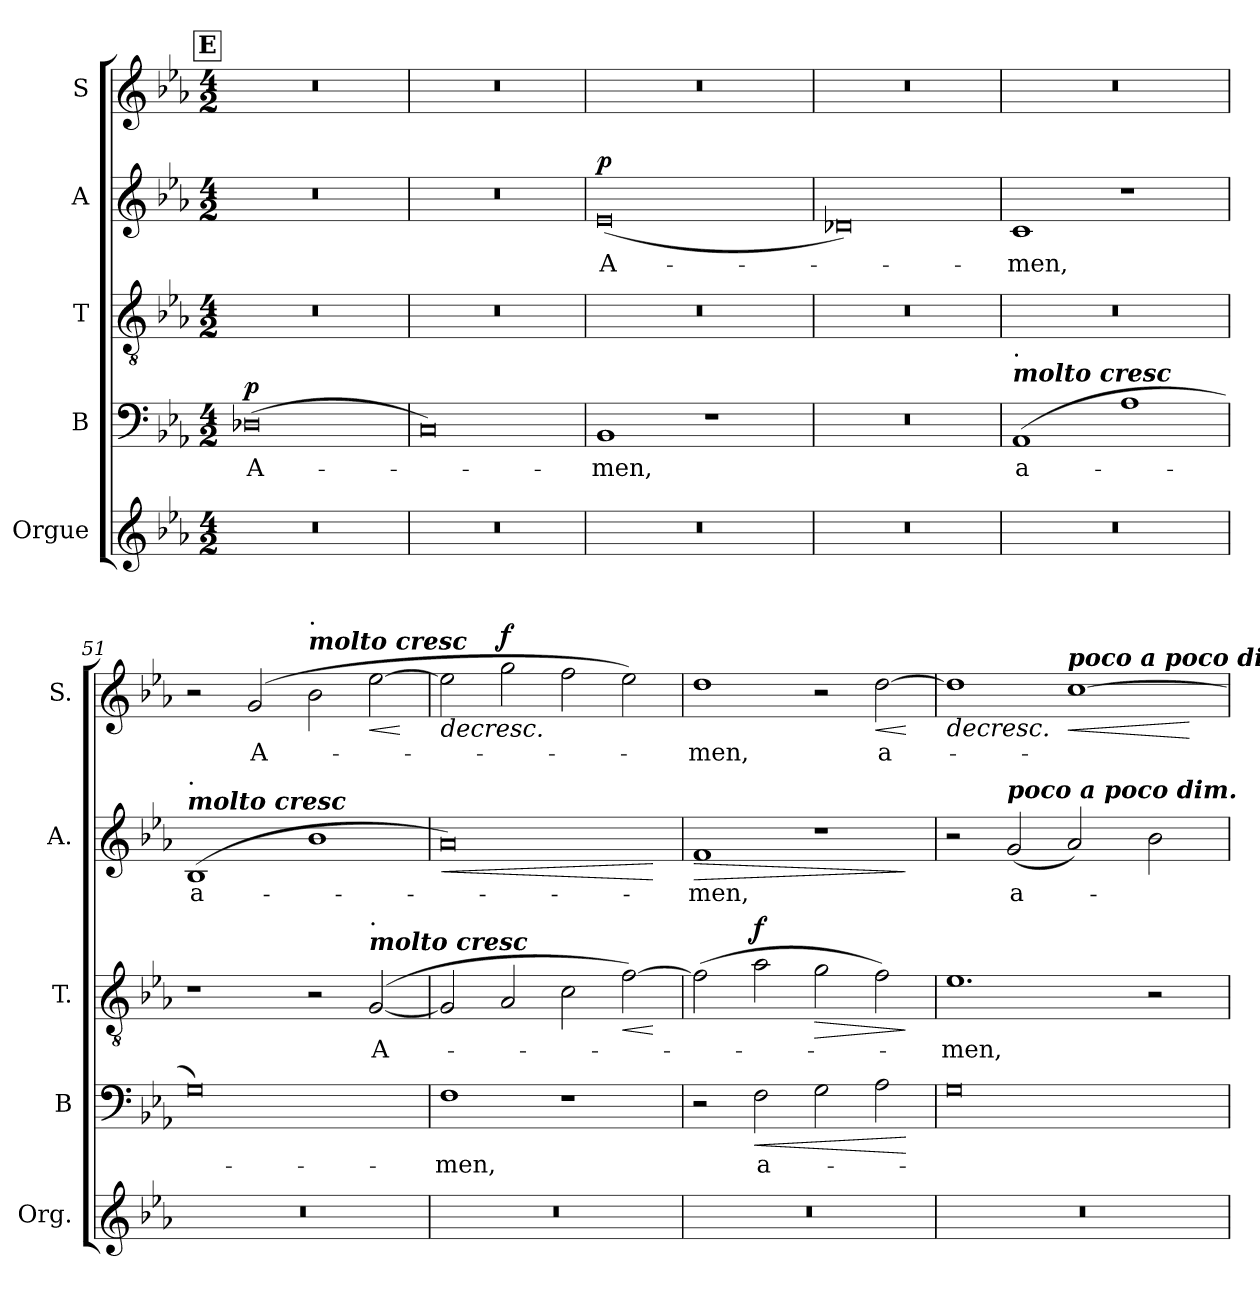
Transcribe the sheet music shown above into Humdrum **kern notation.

**kern	**kern	**text	**dynam	**kern	**text	**dynam	**kern	**text	**dynam	**kern	**text	**dynam
*part5	*part4	*part4	*part4	*part3	*part3	*part3	*part2	*part2	*part2	*part1	*part1	*part1
*staff5	*staff4	*staff4	*staff4	*staff3	*staff3	*staff3	*staff2	*staff2	*staff2	*staff1	*staff1	*staff1
*I"Orgue	*I"B	*	*	*I"T	*	*	*I"A	*	*	*I"S	*	*
*I'Org.	*I'B	*	*	*I'T.	*	*	*I'A.	*	*	*I'S.	*	*
*clefG2	*clefF4	*	*	*clefGv2	*	*	*clefG2	*	*	*clefG2	*	*
*k[b-e-a-]	*k[b-e-a-]	*	*	*k[b-e-a-]	*	*	*k[b-e-a-]	*	*	*k[b-e-a-]	*	*
*M4/2	*M4/2	*	*	*M4/2	*	*	*M4/2	*	*	*M4/2	*	*
!!LO:REH:place=s1:a:B:fs=18:t=E
=46	=46	=46	=46	=46	=46	=46	=46	=46	=46	=46	=46	=46
!	!	!LO:LY:b	!LO:DY:a	!	!	!	!	!	!	!	!	!
0r	(>0D-X	A-	p	0r	.	.	0r	.	.	0r	.	.
=47	=47	=47	=47	=47	=47	=47	=47	=47	=47	=47	=47	=47
0r	0C)	.	.	0r	.	.	0r	.	.	0r	.	.
=48	=48	=48	=48	=48	=48	=48	=48	=48	=48	=48	=48	=48
!	!	!LO:LY:b	!	!	!	!	!	!LO:LY:b	!LO:DY:a	!	!	!
0r	1BB-	-men,	.	0r	.	.	(<0e-	A-	p	0r	.	.
.	1r	.	.	.	.	.	.	.	.	.	.	.
!!LO:LB:g=z
=49	=49	=49	=49	=49	=49	=49	=49	=49	=49	=49	=49	=49
0r	0r	.	.	0r	.	.	0d-X)	.	.	0r	.	.
=50	=50	=50	=50	=50	=50	=50	=50	=50	=50	=50	=50	=50
!	!LO:TX:a:Bi:t=molto cresc	!	!	!	!	!	!	!	!	!	!	!
!	!LO:TX:a:t=.	!	!	!	!	!	!	!	!	!	!	!
!	!	!LO:LY:b	!	!	!	!	!	!LO:LY:b	!	!	!	!
0r	(>1AA-	a-	.	0r	.	.	1c	-men,	.	0r	.	.
.	1A-	.	.	.	.	.	1r	.	.	.	.	.
=51	=51	=51	=51	=51	=51	=51	=51	=51	=51	=51	=51	=51
!	!	!	!	!	!	!	!LO:TX:a:Bi:t=molto cresc	!	!	!	!	!
!	!	!	!	!	!	!	!LO:TX:a:t=.	!	!	!	!	!
!	!	!	!	!	!	!	!	!LO:LY:b	!	!	!	!
0r	0G)	.	.	1r	.	.	(>1B-	a-	.	2r	.	.
!	!	!	!	!	!	!	!	!	!	!	!LO:LY:b	!
.	.	.	.	.	.	.	.	.	.	(>2g/	A-	.
!	!	!	!	!	!	!	!	!	!	!LO:TX:a:Bi:t=molto cresc	!	!
!	!	!	!	!	!	!	!	!	!	!LO:TX:a:t=.	!	!
.	.	.	.	2r	.	.	1b-	.	.	2b-\	.	.
!	!	!	!	!LO:TX:a:Bi:t=molto cresc	!	!	!	!	!	!	!	!
!	!	!	!	!LO:TX:a:t=.	!	!	!	!	!	!	!	!
!	!	!	!	!	!LO:LY:b	!	!	!	!	!	!	!LO:HP:b
.	.	.	.	(>[2G/	A-	.	.	.	.	[2ee-\	.	<
.	.	.	.	.	.	.	.	.	.	.	.	[
=52	=52	=52	=52	=52	=52	=52	=52	=52	=52	=52	=52	=52
!	!	!LO:LY:b	!	!	!	!	!	!	!LO:HP:b	!	!	!LO:HP:b
0r	1F	-men,	.	2G/]	.	.	0a-)	.	<	2ee-\]	.	>
!	!	!	!	!	!	!	!	!	!	!	!	!LO:DY:a
.	.	.	.	2A-/	.	.	.	.	.	2gg\	.	f
.	1r	.	.	2c\	.	.	.	.	.	2ff\	.	.
!	!	!	!	!	!	!LO:HP:b	!	!	!	!	!	!
.	.	.	.	[2f\)	.	<	.	.	.	2ee-\)	.	.
.	.	.	.	.	.	[	.	.	[	.	.	]
!!LO:PB:g=z
=53	=53	=53	=53	=53	=53	=53	=53	=53	=53	=53	=53	=53
!	!	!	!	!	!	!	!	!LO:LY:b	!LO:HP:b	!	!LO:LY:b	!
0r	2r	.	.	(>2f\]	.	.	1f	-men,	>	1dd	-men,	.
!	!	!LO:LY:b	!LO:HP:b	!	!	!LO:DY:a	!	!	!	!	!	!
.	2F\	a-	<	2a-\	.	f	.	.	.	.	.	.
!	!	!	!	!	!	!LO:HP:b	!	!	!	!	!	!
.	2G\	.	.	2g\	.	>	1r	.	.	2r	.	.
!	!	!	!	!	!	!	!	!	!	!	!LO:LY:b	!LO:HP:b
.	2A-\	.	.	2f\)	.	.	.	.	.	[2dd\	a-	<
.	.	.	[	.	.	]	.	.	]	.	.	[
=54	=54	=54	=54	=54	=54	=54	=54	=54	=54	=54	=54	=54
!	!	!	!	!	!LO:LY:b	!	!	!	!	!	!	!LO:HP:b
0r	0G	.	.	1.e-	-men,	.	2r	.	.	1dd]	.	>
!	!	!	!	!	!	!	!LO:TX:a:Bi:t=poco a poco dim.	!	!	!	!	!
!	!	!	!	!	!	!	!	!LO:LY:b	!	!	!	!
.	.	.	.	.	.	.	(>2g/	a-	.	.	.	.
!	!	!	!	!	!	!	!	!	!	!LO:TX:a:Bi:t=poco a poco dim.	!	!
!	!	!	!	!	!	!	!	!	!	!	!	!LO:HP:b
.	.	.	.	.	.	.	2a-/)	.	.	[1cc	.	<
.	.	.	.	2r	.	.	2b-\	.	.	.	.	.
.	.	.	.	.	.	.	.	.	.	.	.	] [
=	=	=	=	=	=	=	=	=	=	=	=	=
*-	*-	*-	*-	*-	*-	*-	*-	*-	*-	*-	*-	*-
